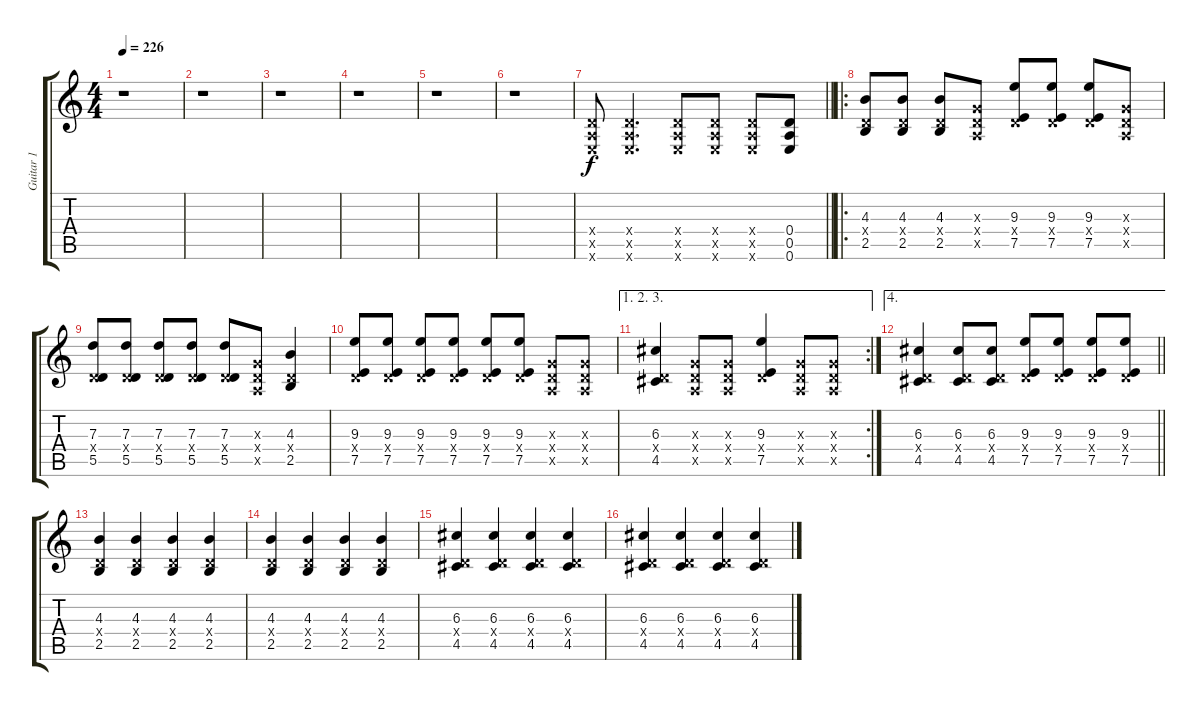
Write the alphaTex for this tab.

\track ("Guitar 1" "Guitar 1") {instrument distortionguitar}
\staff {score tabs}
\tuning (E4 B3 G3 D3 A2 E2) {hide}
\ts (4 4)
\tempo 226
\clef g2
\ks c
r.1{dy f} |
r.1 |
r.1 |
r.1 |
r.1 |
r.1 |
\barLineRight lightlight
(0.4{x} 0.5{x} 0.6{x}).8 (0.4{x} 0.5{x} 0.6{x}).4{d} (0.4{x} 0.5{x} 0.6{x}).8 (0.4{x} 0.5{x} 0.6{x}).8 (0.4{x} 0.5{x} 0.6{x}).8 (0.4 0.5 0.6).8 |
\ro
(4.3 0.4{x} 2.5).8 (4.3 0.4{x} 2.5).8 (4.3 0.4{x} 2.5).8 (0.3{x} 0.4{x} 0.5{x}).8 (9.3 0.4{x} 7.5).8 (9.3 0.4{x} 7.5).8 (9.3 0.4{x} 7.5).8 (0.3{x} 0.4{x} 0.5{x}).8 |
(7.3 0.4{x} 5.5).8 (7.3 0.4{x} 5.5).8 (7.3 0.4{x} 5.5).8 (7.3 0.4{x} 5.5).8 (7.3 0.4{x} 5.5).8 (0.3{x} 0.4{x} 0.5{x}).8 (4.3 0.4{x} 2.5).4 |
(9.3 0.4{x} 7.5).8 (9.3 0.4{x} 7.5).8 (9.3 0.4{x} 7.5).8 (9.3 0.4{x} 7.5).8 (9.3 0.4{x} 7.5).8 (9.3 0.4{x} 7.5).8 (0.3{x} 0.4{x} 0.5{x}).8 (0.3{x} 0.4{x} 0.5{x}).8 |
\ae (1 2 3)
\rc 2
(6.3 0.4{x} 4.5).4 (0.3{x} 0.4{x} 0.5{x}).8 (0.3{x} 0.4{x} 0.5{x}).8 (9.3 0.4{x} 7.5).4 (0.3{x} 0.4{x} 0.5{x}).8 (0.3{x} 0.4{x} 0.5{x}).8 |
\ae 4
\barLineRight lightlight
(6.3 0.4{x} 4.5).4 (6.3 0.4{x} 4.5).8 (6.3 0.4{x} 4.5).8 (9.3 0.4{x} 7.5).8 (9.3 0.4{x} 7.5).8 (9.3 0.4{x} 7.5).8 (9.3 0.4{x} 7.5).8 |
(4.3 0.4{x} 2.5).4 (4.3 0.4{x} 2.5).4 (4.3 0.4{x} 2.5).4 (4.3 0.4{x} 2.5).4 |
(4.3 0.4{x} 2.5).4 (4.3 0.4{x} 2.5).4 (4.3 0.4{x} 2.5).4 (4.3 0.4{x} 2.5).4 |
(6.3 0.4{x} 4.5).4 (6.3 0.4{x} 4.5).4 (6.3 0.4{x} 4.5).4 (6.3 0.4{x} 4.5).4 |
(6.3 0.4{x} 4.5).4 (6.3 0.4{x} 4.5).4 (6.3 0.4{x} 4.5).4 (6.3 0.4{x} 4.5).4
